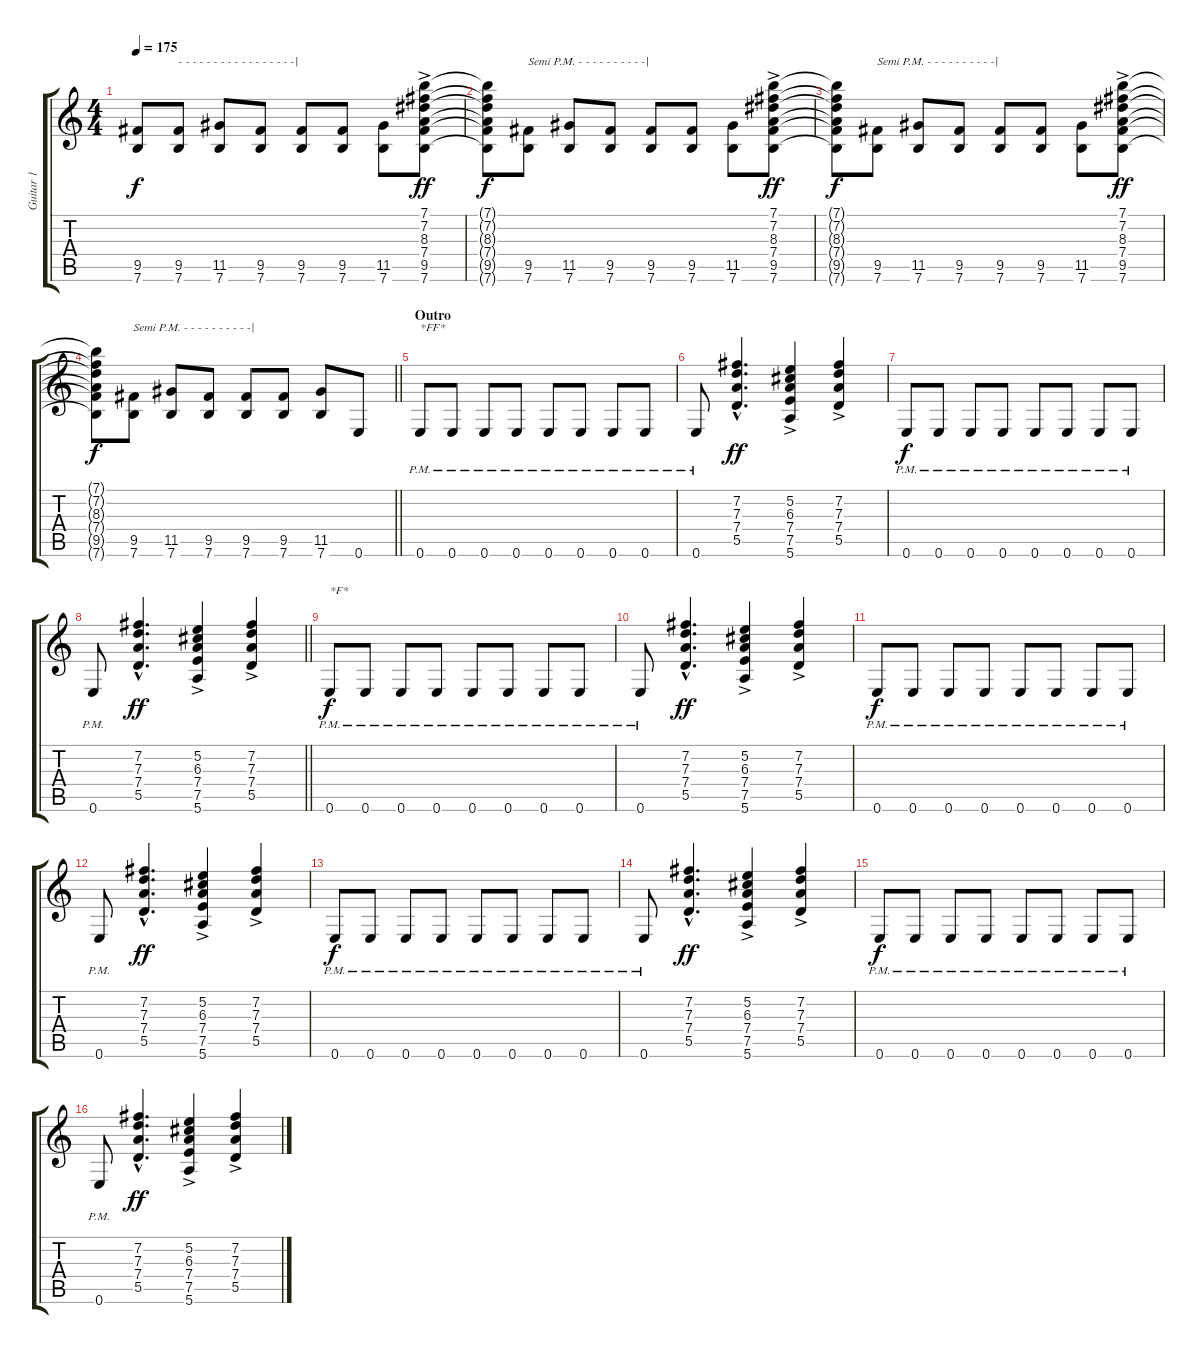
\track ("Guitar 1" "Guitar 1") {instrument overdrivenguitar}
\staff {score tabs}
\tuning (E4 B3 G3 D3 A2 E2) {hide}
\ts (4 4)
\tempo 175
\clef g2
\ks c
(9.5 7.6).8{dy f} (9.5 7.6).8{txt "- - - - - - - - - - - - - - - - -|"} (11.5 7.6).8 (9.5 7.6).8 (9.5 7.6).8 (9.5 7.6).8 (11.5 7.6).8 (7.1{ac} 7.2{ac} 8.3{ac} 7.4{ac} 9.5{ac} 7.6{ac}).8{dy ff} |
(7.1{t} 7.2{t} 8.3{t} 7.4{t} 9.5{t} 7.6{t}).8{dy f} (9.5 7.6).8{txt "Semi P.M. - - - - - - - - - -|"} (11.5 7.6).8 (9.5 7.6).8 (9.5 7.6).8 (9.5 7.6).8 (11.5 7.6).8 (7.1{ac} 7.2{ac} 8.3{ac} 7.4{ac} 9.5{ac} 7.6{ac}).8{dy ff} |
(7.1{t} 7.2{t} 8.3{t} 7.4{t} 9.5{t} 7.6{t}).8{dy f} (9.5 7.6).8{txt "Semi P.M. - - - - - - - - - -|"} (11.5 7.6).8 (9.5 7.6).8 (9.5 7.6).8 (9.5 7.6).8 (11.5 7.6).8 (7.1{ac} 7.2{ac} 8.3{ac} 7.4{ac} 9.5{ac} 7.6{ac}).8{dy ff} |
\barLineRight lightlight
(7.1{t} 7.2{t} 8.3{t} 7.4{t} 9.5{t} 7.6{t}).8{dy f} (9.5 7.6).8{txt "Semi P.M. - - - - - - - - - -|"} (11.5 7.6).8 (9.5 7.6).8 (9.5 7.6).8 (9.5 7.6).8 (11.5 7.6).8 0.6.8 |
\section ("" "Outro")
0.6{pm}.8{txt "*FF*" volume 12} 0.6{pm}.8 0.6{pm}.8 0.6{pm}.8 0.6{pm}.8 0.6{pm}.8 0.6{pm}.8 0.6{pm}.8 |
0.6{pm}.8 (7.2{hac} 7.3{hac} 7.4{hac} 5.5{hac}).4{d dy ff} (5.2{ac} 6.3{ac} 7.4{ac} 7.5{ac} 5.6{ac}).4 (7.2{ac} 7.3{ac} 7.4{ac} 5.5{ac}).4 |
0.6{pm}.8{dy f} 0.6{pm}.8 0.6{pm}.8 0.6{pm}.8 0.6{pm}.8 0.6{pm}.8 0.6{pm}.8 0.6{pm}.8 |
\barLineRight lightlight
0.6{pm}.8 (7.2{hac} 7.3{hac} 7.4{hac} 5.5{hac}).4{d dy ff} (5.2{ac} 6.3{ac} 7.4{ac} 7.5{ac} 5.6{ac}).4 (7.2{ac} 7.3{ac} 7.4{ac} 5.5{ac}).4 |
0.6{pm}.8{txt "*F*" dy f volume 10} 0.6{pm}.8 0.6{pm}.8 0.6{pm}.8 0.6{pm}.8 0.6{pm}.8 0.6{pm}.8 0.6{pm}.8 |
0.6{pm}.8 (7.2{hac} 7.3{hac} 7.4{hac} 5.5{hac}).4{d dy ff} (5.2{ac} 6.3{ac} 7.4{ac} 7.5{ac} 5.6{ac}).4 (7.2{ac} 7.3{ac} 7.4{ac} 5.5{ac}).4 |
0.6{pm}.8{dy f} 0.6{pm}.8 0.6{pm}.8 0.6{pm}.8 0.6{pm}.8 0.6{pm}.8 0.6{pm}.8 0.6{pm}.8 |
0.6{pm}.8 (7.2{hac} 7.3{hac} 7.4{hac} 5.5{hac}).4{d dy ff} (5.2{ac} 6.3{ac} 7.4{ac} 7.5{ac} 5.6{ac}).4 (7.2{ac} 7.3{ac} 7.4{ac} 5.5{ac}).4 |
0.6{pm}.8{dy f} 0.6{pm}.8 0.6{pm}.8 0.6{pm}.8 0.6{pm}.8 0.6{pm}.8 0.6{pm}.8 0.6{pm}.8 |
0.6{pm}.8 (7.2{hac} 7.3{hac} 7.4{hac} 5.5{hac}).4{d dy ff} (5.2{ac} 6.3{ac} 7.4{ac} 7.5{ac} 5.6{ac}).4 (7.2{ac} 7.3{ac} 7.4{ac} 5.5{ac}).4 |
0.6{pm}.8{dy f} 0.6{pm}.8 0.6{pm}.8 0.6{pm}.8 0.6{pm}.8 0.6{pm}.8 0.6{pm}.8 0.6{pm}.8 |
0.6{pm}.8 (7.2{hac} 7.3{hac} 7.4{hac} 5.5{hac}).4{d dy ff} (5.2{ac} 6.3{ac} 7.4{ac} 7.5{ac} 5.6{ac}).4 (7.2{ac} 7.3{ac} 7.4{ac} 5.5{ac}).4
